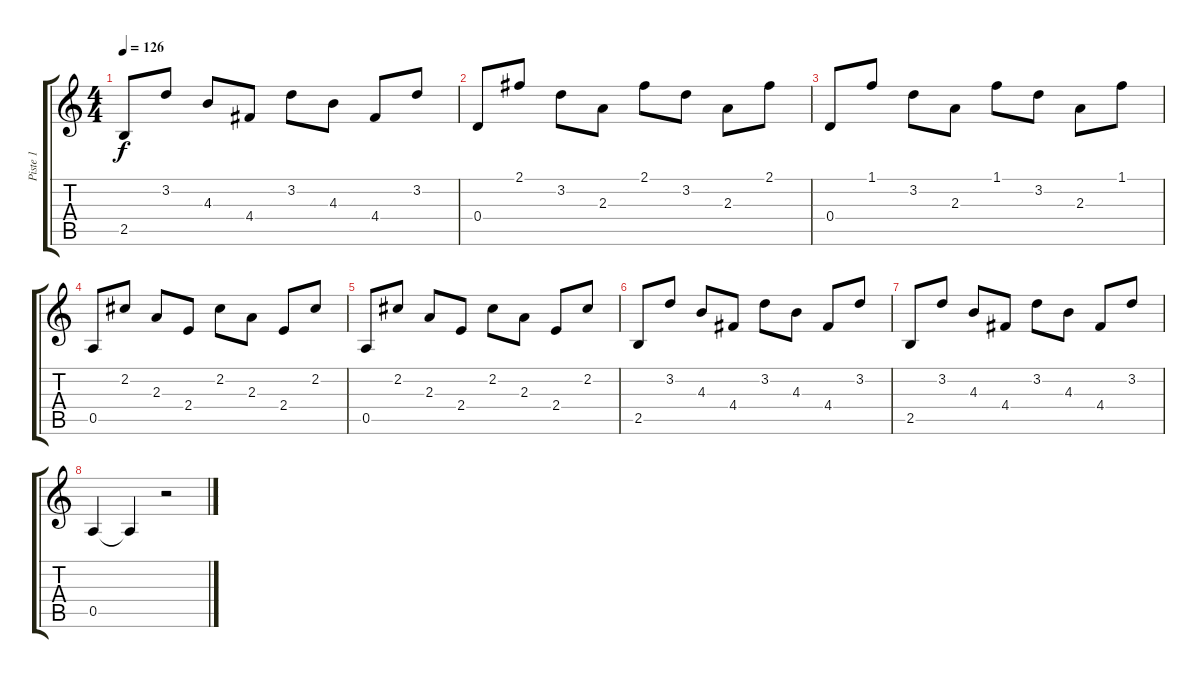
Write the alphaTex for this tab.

\track ("Piste 1" "Piste 1") {instrument acousticguitarnylon}
\staff {score tabs}
\tuning (E4 B3 G3 D3 A2 E2) {hide}
\ts (4 4)
\tempo 126
\clef g2
\ks c
2.5.8{dy f} 3.2.8 4.3.8 4.4.8 3.2.8 4.3.8 4.4.8 3.2.8 |
0.4.8 2.1.8 3.2.8 2.3.8 2.1.8 3.2.8 2.3.8 2.1.8 |
0.4.8 1.1.8 3.2.8 2.3.8 1.1.8 3.2.8 2.3.8 1.1.8 |
0.5.8 2.2.8 2.3.8 2.4.8 2.2.8 2.3.8 2.4.8 2.2.8 |
0.5.8 2.2.8 2.3.8 2.4.8 2.2.8 2.3.8 2.4.8 2.2.8 |
2.5.8 3.2.8 4.3.8 4.4.8 3.2.8 4.3.8 4.4.8 3.2.8 |
2.5.8 3.2.8 4.3.8 4.4.8 3.2.8 4.3.8 4.4.8 3.2.8 |
0.5.4 0.5{t}.4 r.2
